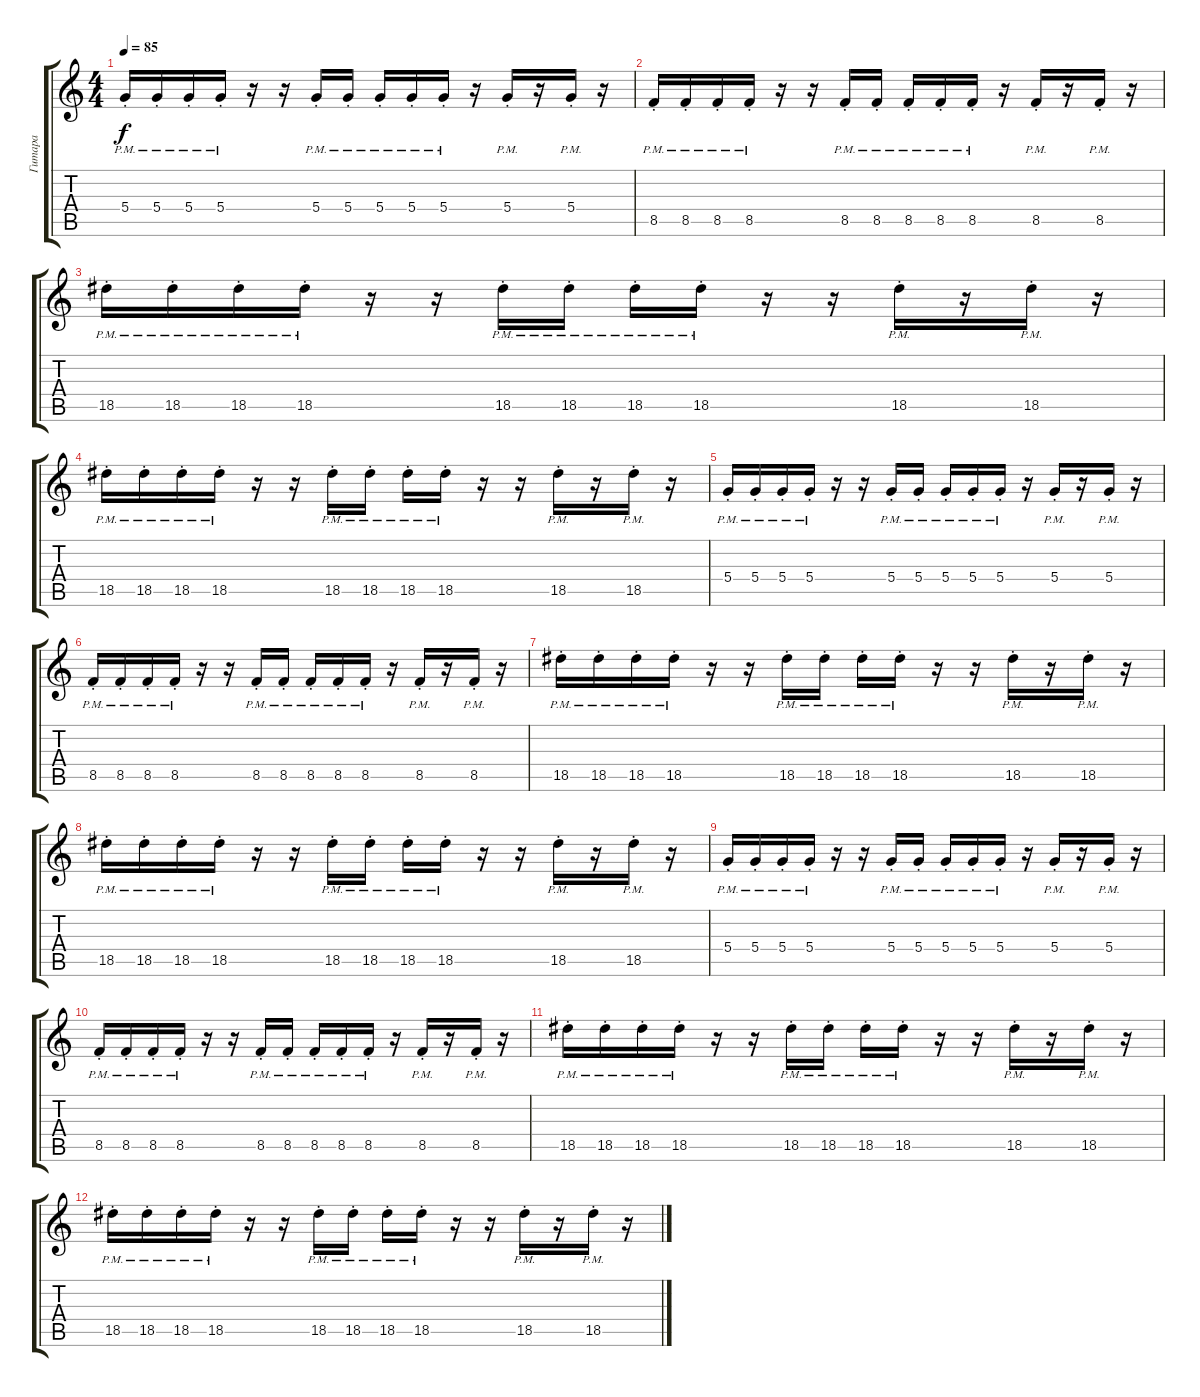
\track ("Гитара" "Гитара") {instrument acousticguitarnylon}
\staff {score tabs}
\tuning (E4 B3 G3 D3 A2 E2) {hide}
\ts (4 4)
\tempo 85
\clef g2
\ks c
5.4{pm st}.16{dy f} 5.4{pm st}.16 5.4{pm st}.16 5.4{pm st}.16 r.16 r.16 5.4{pm st}.16 5.4{pm st}.16 5.4{pm st}.16 5.4{pm st}.16 5.4{pm st}.16 r.16 5.4{pm st}.16 r.16 5.4{pm st}.16 r.16 |
8.5{pm st}.16 8.5{pm st}.16 8.5{pm st}.16 8.5{pm st}.16 r.16 r.16 8.5{pm st}.16 8.5{pm st}.16 8.5{pm st}.16 8.5{pm st}.16 8.5{pm st}.16 r.16 8.5{pm st}.16 r.16 8.5{pm st}.16 r.16 |
18.5{pm st}.16 18.5{pm st}.16 18.5{pm st}.16 18.5{pm st}.16 r.16 r.16 18.5{pm st}.16 18.5{pm st}.16 18.5{pm st}.16 18.5{pm st}.16 r.16 r.16 18.5{pm st}.16 r.16 18.5{pm st}.16 r.16 |
18.5{pm st}.16 18.5{pm st}.16 18.5{pm st}.16 18.5{pm st}.16 r.16 r.16 18.5{pm st}.16 18.5{pm st}.16 18.5{pm st}.16 18.5{pm st}.16 r.16 r.16 18.5{pm st}.16 r.16 18.5{pm st}.16 r.16 |
5.4{pm st}.16 5.4{pm st}.16 5.4{pm st}.16 5.4{pm st}.16 r.16 r.16 5.4{pm st}.16 5.4{pm st}.16 5.4{pm st}.16 5.4{pm st}.16 5.4{pm st}.16 r.16 5.4{pm st}.16 r.16 5.4{pm st}.16 r.16 |
8.5{pm st}.16 8.5{pm st}.16 8.5{pm st}.16 8.5{pm st}.16 r.16 r.16 8.5{pm st}.16 8.5{pm st}.16 8.5{pm st}.16 8.5{pm st}.16 8.5{pm st}.16 r.16 8.5{pm st}.16 r.16 8.5{pm st}.16 r.16 |
18.5{pm st}.16 18.5{pm st}.16 18.5{pm st}.16 18.5{pm st}.16 r.16 r.16 18.5{pm st}.16 18.5{pm st}.16 18.5{pm st}.16 18.5{pm st}.16 r.16 r.16 18.5{pm st}.16 r.16 18.5{pm st}.16 r.16 |
18.5{pm st}.16 18.5{pm st}.16 18.5{pm st}.16 18.5{pm st}.16 r.16 r.16 18.5{pm st}.16 18.5{pm st}.16 18.5{pm st}.16 18.5{pm st}.16 r.16 r.16 18.5{pm st}.16 r.16 18.5{pm st}.16 r.16 |
5.4{pm st}.16 5.4{pm st}.16 5.4{pm st}.16 5.4{pm st}.16 r.16 r.16 5.4{pm st}.16 5.4{pm st}.16 5.4{pm st}.16 5.4{pm st}.16 5.4{pm st}.16 r.16 5.4{pm st}.16 r.16 5.4{pm st}.16 r.16 |
8.5{pm st}.16 8.5{pm st}.16 8.5{pm st}.16 8.5{pm st}.16 r.16 r.16 8.5{pm st}.16 8.5{pm st}.16 8.5{pm st}.16 8.5{pm st}.16 8.5{pm st}.16 r.16 8.5{pm st}.16 r.16 8.5{pm st}.16 r.16 |
18.5{pm st}.16 18.5{pm st}.16 18.5{pm st}.16 18.5{pm st}.16 r.16 r.16 18.5{pm st}.16 18.5{pm st}.16 18.5{pm st}.16 18.5{pm st}.16 r.16 r.16 18.5{pm st}.16 r.16 18.5{pm st}.16 r.16 |
18.5{pm st}.16 18.5{pm st}.16 18.5{pm st}.16 18.5{pm st}.16 r.16 r.16 18.5{pm st}.16 18.5{pm st}.16 18.5{pm st}.16 18.5{pm st}.16 r.16 r.16 18.5{pm st}.16 r.16 18.5{pm st}.16 r.16
